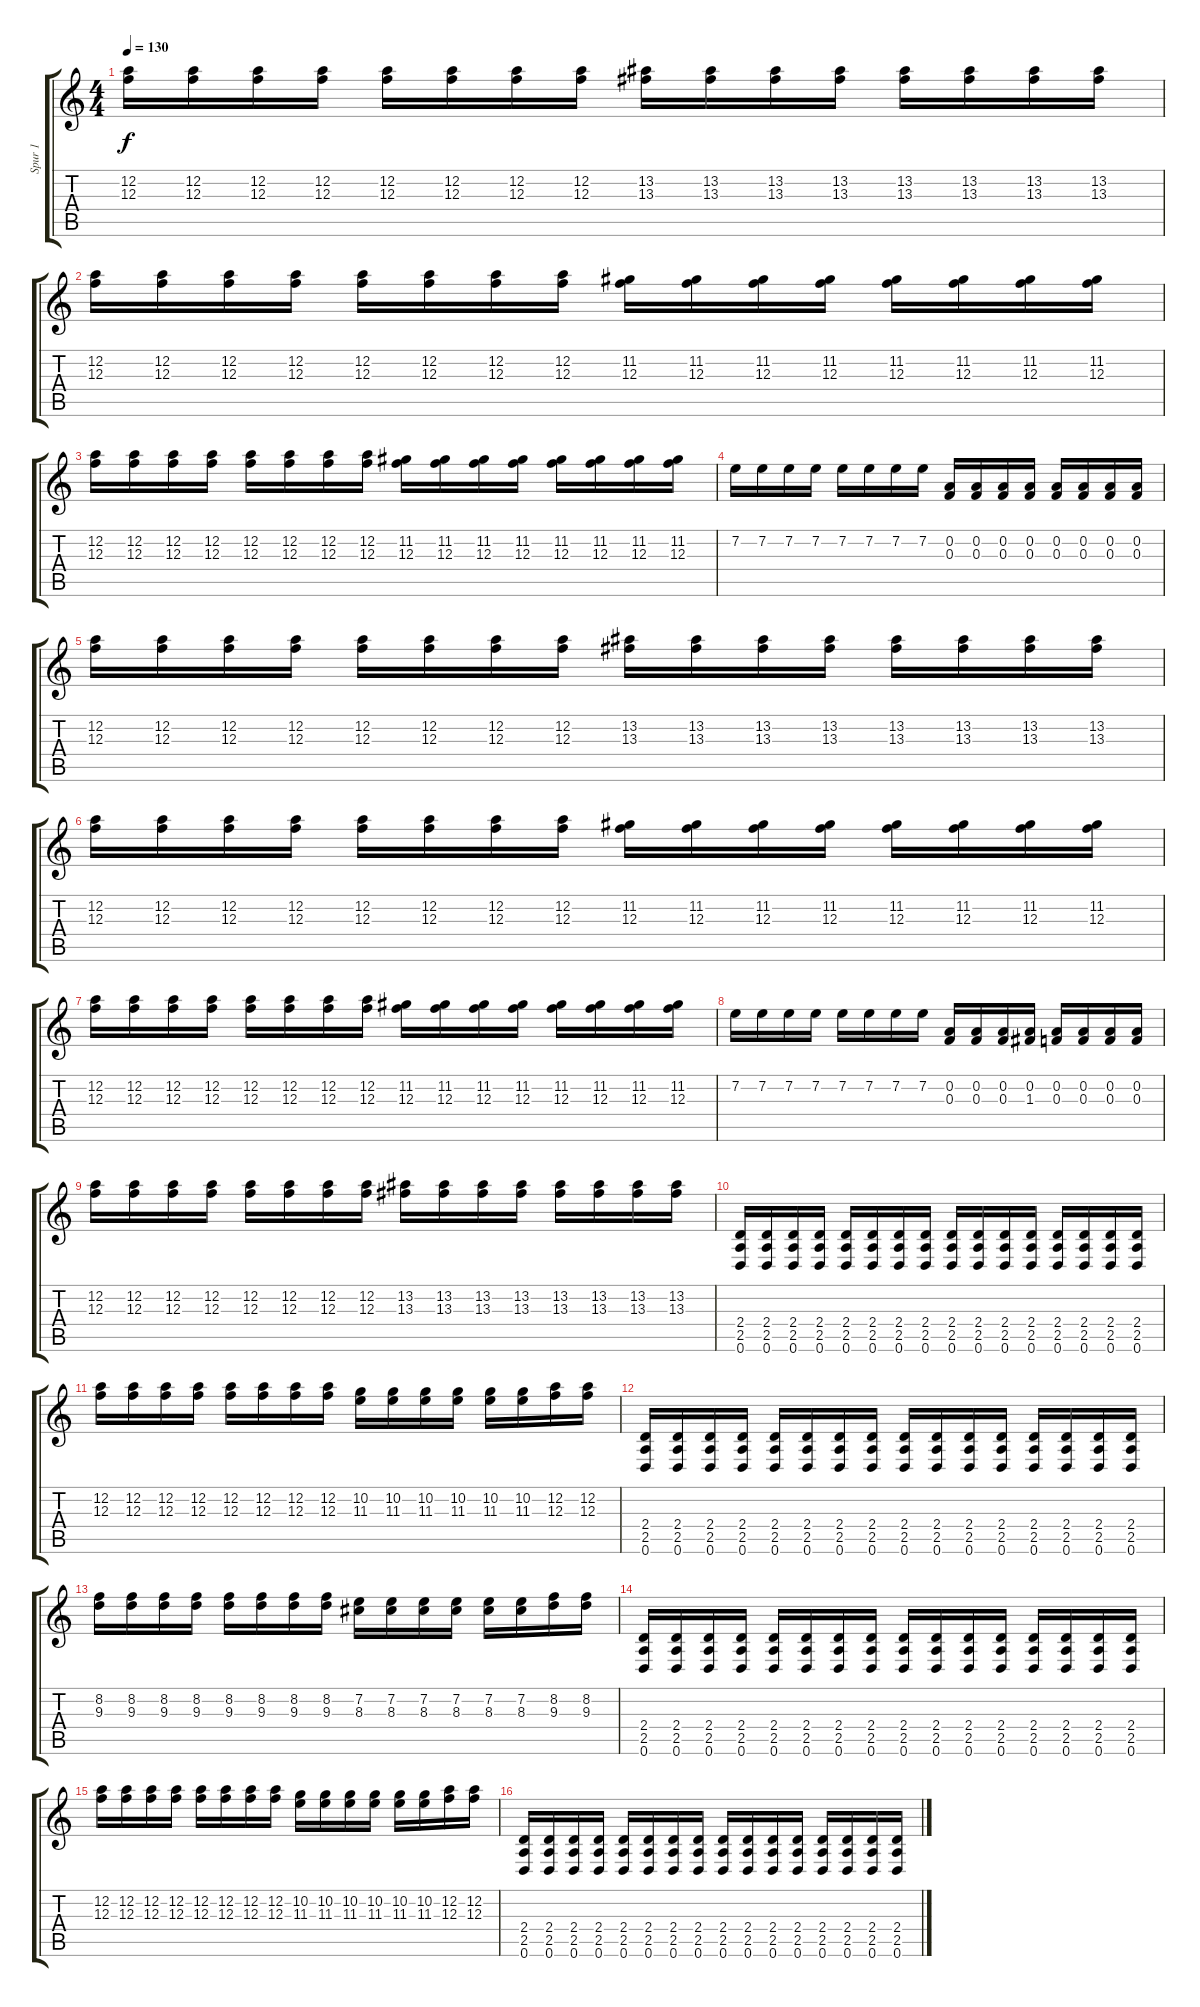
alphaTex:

\track ("Spur 1" "Spur 1") {instrument overdrivenguitar}
\staff {score tabs}
\tuning (D4 A3 F3 C3 G2 D2) {hide}
\ts (4 4)
\tempo 130
\clef g2
\ks c
(12.2 12.3).16{dy f} (12.2 12.3).16 (12.2 12.3).16 (12.2 12.3).16 (12.2 12.3).16 (12.2 12.3).16 (12.2 12.3).16 (12.2 12.3).16 (13.2 13.3).16 (13.2 13.3).16 (13.2 13.3).16 (13.2 13.3).16 (13.2 13.3).16 (13.2 13.3).16 (13.2 13.3).16 (13.2 13.3).16 |
(12.2 12.3).16 (12.2 12.3).16 (12.2 12.3).16 (12.2 12.3).16 (12.2 12.3).16 (12.2 12.3).16 (12.2 12.3).16 (12.2 12.3).16 (11.2 12.3).16 (11.2 12.3).16 (11.2 12.3).16 (11.2 12.3).16 (11.2 12.3).16 (11.2 12.3).16 (11.2 12.3).16 (11.2 12.3).16 |
(12.2 12.3).16 (12.2 12.3).16 (12.2 12.3).16 (12.2 12.3).16 (12.2 12.3).16 (12.2 12.3).16 (12.2 12.3).16 (12.2 12.3).16 (11.2 12.3).16 (11.2 12.3).16 (11.2 12.3).16 (11.2 12.3).16 (11.2 12.3).16 (11.2 12.3).16 (11.2 12.3).16 (11.2 12.3).16 |
7.2.16 7.2.16 7.2.16 7.2.16 7.2.16 7.2.16 7.2.16 7.2.16 (0.2 0.3).16 (0.2 0.3).16 (0.2 0.3).16 (0.2 0.3).16 (0.2 0.3).16 (0.2 0.3).16 (0.2 0.3).16 (0.2 0.3).16 |
(12.2 12.3).16 (12.2 12.3).16 (12.2 12.3).16 (12.2 12.3).16 (12.2 12.3).16 (12.2 12.3).16 (12.2 12.3).16 (12.2 12.3).16 (13.2 13.3).16 (13.2 13.3).16 (13.2 13.3).16 (13.2 13.3).16 (13.2 13.3).16 (13.2 13.3).16 (13.2 13.3).16 (13.2 13.3).16 |
(12.2 12.3).16 (12.2 12.3).16 (12.2 12.3).16 (12.2 12.3).16 (12.2 12.3).16 (12.2 12.3).16 (12.2 12.3).16 (12.2 12.3).16 (11.2 12.3).16 (11.2 12.3).16 (11.2 12.3).16 (11.2 12.3).16 (11.2 12.3).16 (11.2 12.3).16 (11.2 12.3).16 (11.2 12.3).16 |
(12.2 12.3).16 (12.2 12.3).16 (12.2 12.3).16 (12.2 12.3).16 (12.2 12.3).16 (12.2 12.3).16 (12.2 12.3).16 (12.2 12.3).16 (11.2 12.3).16 (11.2 12.3).16 (11.2 12.3).16 (11.2 12.3).16 (11.2 12.3).16 (11.2 12.3).16 (11.2 12.3).16 (11.2 12.3).16 |
7.2.16 7.2.16 7.2.16 7.2.16 7.2.16 7.2.16 7.2.16 7.2.16 (0.2 0.3).16 (0.2 0.3).16 (0.2 0.3).16 (0.2 1.3).16 (0.2 0.3).16 (0.2 0.3).16 (0.2 0.3).16 (0.2 0.3).16 |
(12.2 12.3).16 (12.2 12.3).16 (12.2 12.3).16 (12.2 12.3).16 (12.2 12.3).16 (12.2 12.3).16 (12.2 12.3).16 (12.2 12.3).16 (13.2 13.3).16 (13.2 13.3).16 (13.2 13.3).16 (13.2 13.3).16 (13.2 13.3).16 (13.2 13.3).16 (13.2 13.3).16 (13.2 13.3).16 |
(2.4 2.5 0.6).16 (2.4 2.5 0.6).16 (2.4 2.5 0.6).16 (2.4 2.5 0.6).16 (2.4 2.5 0.6).16 (2.4 2.5 0.6).16 (2.4 2.5 0.6).16 (2.4 2.5 0.6).16 (2.4 2.5 0.6).16 (2.4 2.5 0.6).16 (2.4 2.5 0.6).16 (2.4 2.5 0.6).16 (2.4 2.5 0.6).16 (2.4 2.5 0.6).16 (2.4 2.5 0.6).16 (2.4 2.5 0.6).16 |
(12.2 12.3).16 (12.2 12.3).16 (12.2 12.3).16 (12.2 12.3).16 (12.2 12.3).16 (12.2 12.3).16 (12.2 12.3).16 (12.2 12.3).16 (10.2 11.3).16 (10.2 11.3).16 (10.2 11.3).16 (10.2 11.3).16 (10.2 11.3).16 (10.2 11.3).16 (12.2 12.3).16 (12.2 12.3).16 |
(2.4 2.5 0.6).16 (2.4 2.5 0.6).16 (2.4 2.5 0.6).16 (2.4 2.5 0.6).16 (2.4 2.5 0.6).16 (2.4 2.5 0.6).16 (2.4 2.5 0.6).16 (2.4 2.5 0.6).16 (2.4 2.5 0.6).16 (2.4 2.5 0.6).16 (2.4 2.5 0.6).16 (2.4 2.5 0.6).16 (2.4 2.5 0.6).16 (2.4 2.5 0.6).16 (2.4 2.5 0.6).16 (2.4 2.5 0.6).16 |
(8.2 9.3).16 (8.2 9.3).16 (8.2 9.3).16 (8.2 9.3).16 (8.2 9.3).16 (8.2 9.3).16 (8.2 9.3).16 (8.2 9.3).16 (7.2 8.3).16 (7.2 8.3).16 (7.2 8.3).16 (7.2 8.3).16 (7.2 8.3).16 (7.2 8.3).16 (8.2 9.3).16 (8.2 9.3).16 |
(2.4 2.5 0.6).16 (2.4 2.5 0.6).16 (2.4 2.5 0.6).16 (2.4 2.5 0.6).16 (2.4 2.5 0.6).16 (2.4 2.5 0.6).16 (2.4 2.5 0.6).16 (2.4 2.5 0.6).16 (2.4 2.5 0.6).16 (2.4 2.5 0.6).16 (2.4 2.5 0.6).16 (2.4 2.5 0.6).16 (2.4 2.5 0.6).16 (2.4 2.5 0.6).16 (2.4 2.5 0.6).16 (2.4 2.5 0.6).16 |
(12.2 12.3).16 (12.2 12.3).16 (12.2 12.3).16 (12.2 12.3).16 (12.2 12.3).16 (12.2 12.3).16 (12.2 12.3).16 (12.2 12.3).16 (10.2 11.3).16 (10.2 11.3).16 (10.2 11.3).16 (10.2 11.3).16 (10.2 11.3).16 (10.2 11.3).16 (12.2 12.3).16 (12.2 12.3).16 |
(2.4 2.5 0.6).16 (2.4 2.5 0.6).16 (2.4 2.5 0.6).16 (2.4 2.5 0.6).16 (2.4 2.5 0.6).16 (2.4 2.5 0.6).16 (2.4 2.5 0.6).16 (2.4 2.5 0.6).16 (2.4 2.5 0.6).16 (2.4 2.5 0.6).16 (2.4 2.5 0.6).16 (2.4 2.5 0.6).16 (2.4 2.5 0.6).16 (2.4 2.5 0.6).16 (2.4 2.5 0.6).16 (2.4 2.5 0.6).16
